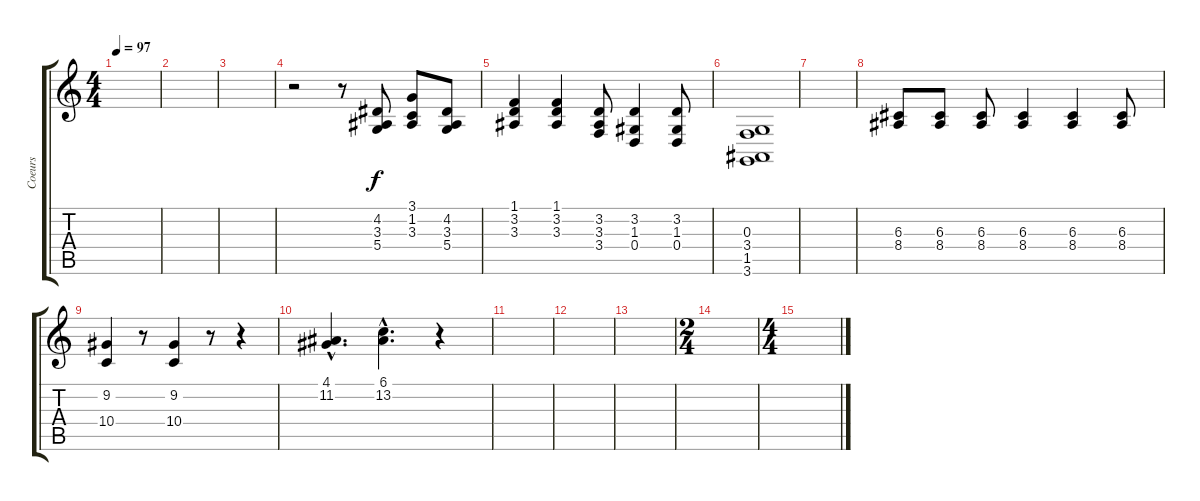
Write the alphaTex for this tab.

\track ("Coeurs" "Coeurs") {instrument choiraahs}
\staff {score tabs}
\tuning (E4 B3 G3 D3 A2 E2) {hide}
\ts (4 4)
\tempo 97
\clef g2
\ks c
|
|
|
r.2 r.8 (4.2 3.3 5.4).8 (3.1 1.2 3.3).8 (4.2 3.3 5.4).8 |
(1.1 3.2 3.3).4 (1.1 3.2 3.3).4 (3.2 3.3 3.4).8 (3.2 1.3 0.4).4 (3.2 1.3 0.4).8 |
(0.3 3.4 1.5 3.6).1 |
|
(6.3 8.4).8 (6.3 8.4).8 (6.3 8.4).8 (6.3 8.4).4 (6.3 8.4).4 (6.3 8.4).8 |
(9.2 10.4).4 r.8 (9.2 10.4).4 r.8 r.4 |
(4.1{hac} 11.2{hac}).4{d} (6.1{hac} 13.2{hac}).4{d} r.4 |
|
|
|
\ts (2 4)
|
\ts (4 4)
